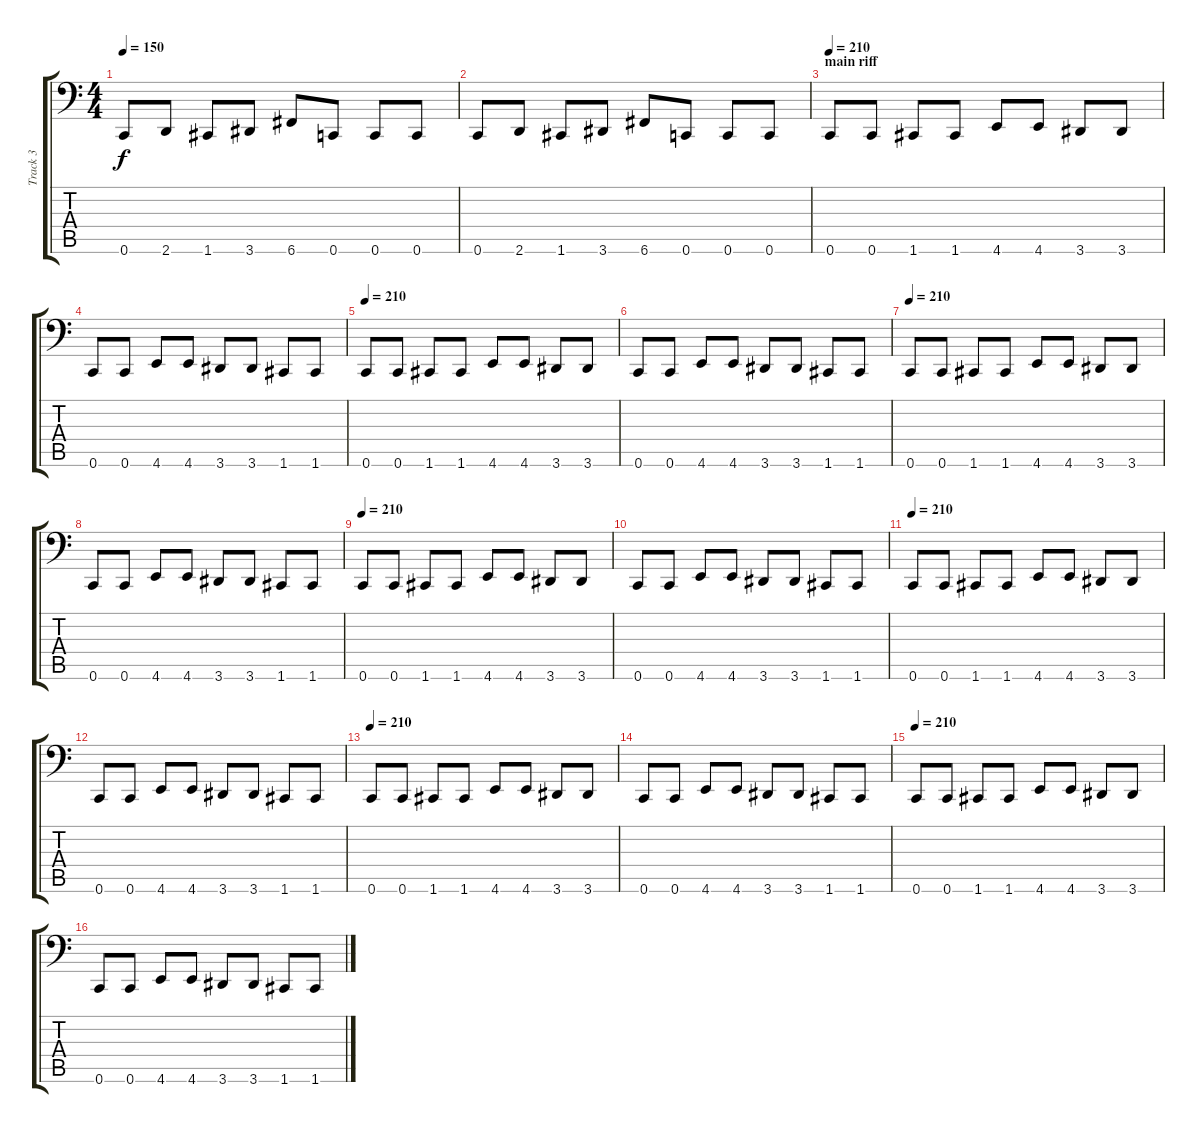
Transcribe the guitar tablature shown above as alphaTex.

\track ("Track 3" "Track 3") {instrument electricbassfinger}
\staff {score tabs}
\tuning (C3 G2 Eb2 Bb1 F1 C1) {hide}
\ts (4 4)
\tempo 150
\clef f4
\ks c
0.6.8{dy f} 2.6.8 1.6.8 3.6.8 6.6.8 0.6.8 0.6.8 0.6.8 |
0.6.8 2.6.8 1.6.8 3.6.8 6.6.8 0.6.8 0.6.8 0.6.8 |
\section ("" "main riff")
\tempo 210
0.6.8 0.6.8 1.6.8 1.6.8 4.6.8 4.6.8 3.6.8 3.6.8 |
0.6.8 0.6.8 4.6.8 4.6.8 3.6.8 3.6.8 1.6.8 1.6.8 |
\tempo 210
0.6.8 0.6.8 1.6.8 1.6.8 4.6.8 4.6.8 3.6.8 3.6.8 |
0.6.8 0.6.8 4.6.8 4.6.8 3.6.8 3.6.8 1.6.8 1.6.8 |
\tempo 210
0.6.8 0.6.8 1.6.8 1.6.8 4.6.8 4.6.8 3.6.8 3.6.8 |
0.6.8 0.6.8 4.6.8 4.6.8 3.6.8 3.6.8 1.6.8 1.6.8 |
\tempo 210
0.6.8 0.6.8 1.6.8 1.6.8 4.6.8 4.6.8 3.6.8 3.6.8 |
0.6.8 0.6.8 4.6.8 4.6.8 3.6.8 3.6.8 1.6.8 1.6.8 |
\tempo 210
0.6.8 0.6.8 1.6.8 1.6.8 4.6.8 4.6.8 3.6.8 3.6.8 |
0.6.8 0.6.8 4.6.8 4.6.8 3.6.8 3.6.8 1.6.8 1.6.8 |
\tempo 210
0.6.8 0.6.8 1.6.8 1.6.8 4.6.8 4.6.8 3.6.8 3.6.8 |
0.6.8 0.6.8 4.6.8 4.6.8 3.6.8 3.6.8 1.6.8 1.6.8 |
\tempo 210
0.6.8 0.6.8 1.6.8 1.6.8 4.6.8 4.6.8 3.6.8 3.6.8 |
0.6.8 0.6.8 4.6.8 4.6.8 3.6.8 3.6.8 1.6.8 1.6.8
